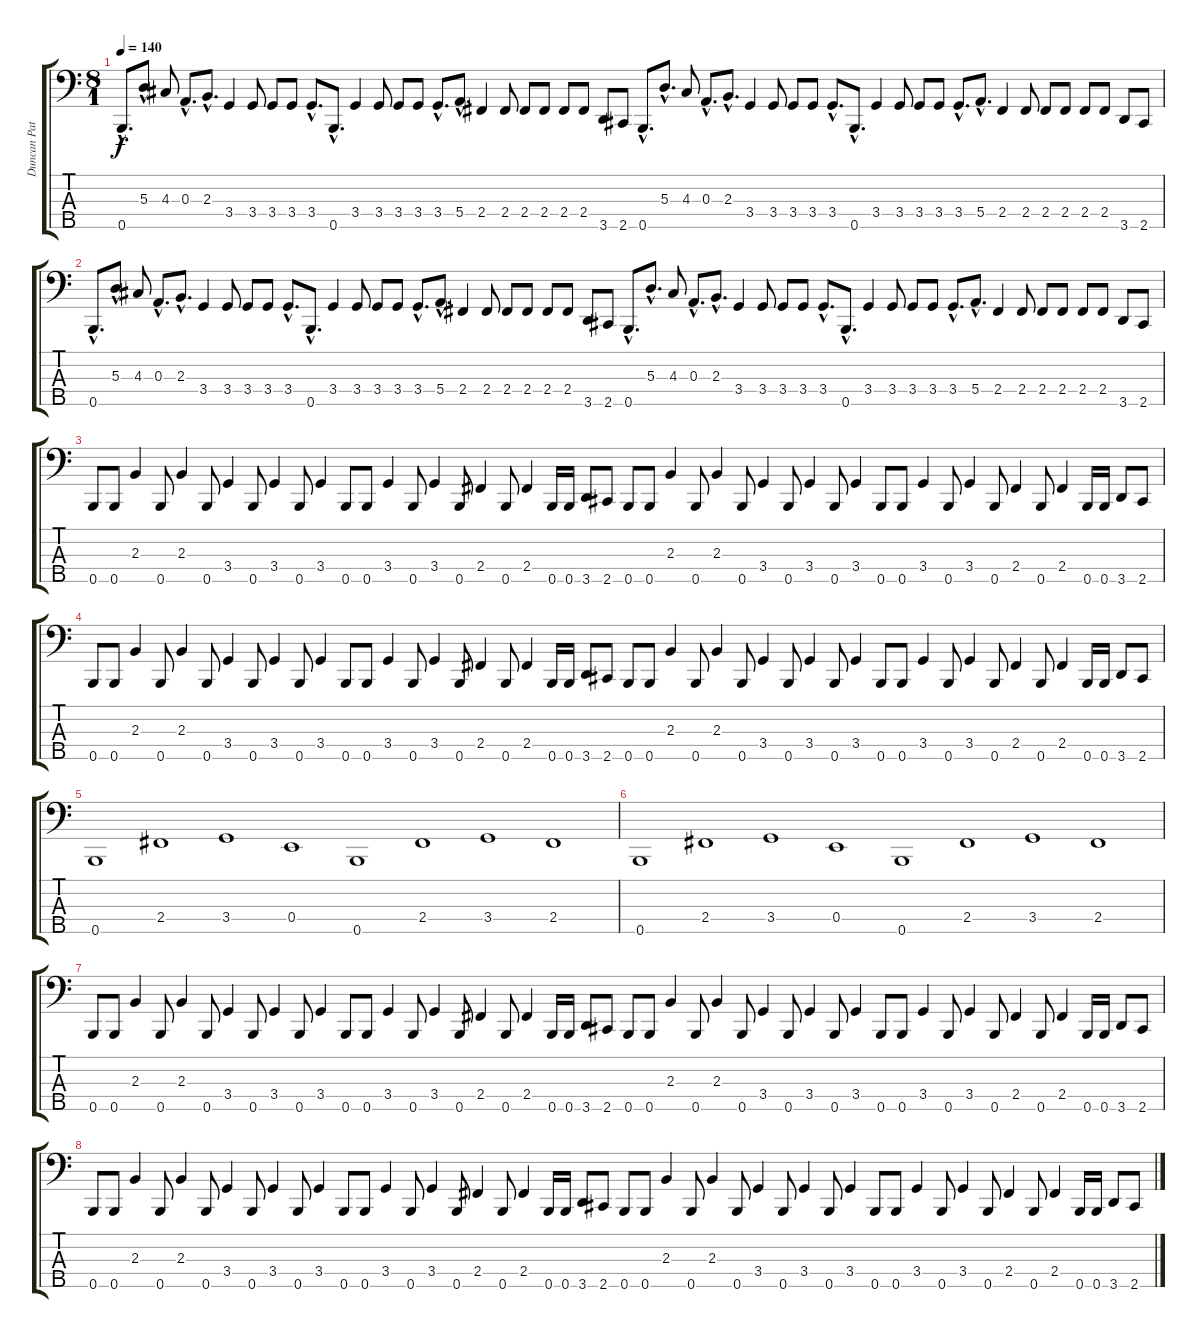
\track ("Duncan Patterson" "Duncan Pat") {instrument electricbasspick}
\staff {score tabs}
\tuning (G2 D2 A1 E1 B0) {hide}
\ts (8 1)
\tempo 140
\clef f4
\ks c
0.5{hac}.8{d dy f} 5.3{hac}.8{d} 4.3.8 0.3{hac}.8{d} 2.3{hac}.8{d} 3.4.4 3.4.8 3.4.8 3.4.8 3.4{hac}.8{d} 0.5{hac}.8{d} 3.4.4 3.4.8 3.4.8 3.4.8 3.4{hac}.8{d} 5.4{hac}.8{d} 2.4.4 2.4.8 2.4.8 2.4.8 2.4.8 2.4.8 3.5.8 2.5.8 0.5{hac}.8{d} 5.3{hac}.8{d} 4.3.8 0.3{hac}.8{d} 2.3{hac}.8{d} 3.4.4 3.4.8 3.4.8 3.4.8 3.4{hac}.8{d} 0.5{hac}.8{d} 3.4.4 3.4.8 3.4.8 3.4.8 3.4{hac}.8{d} 5.4{hac}.8{d} 2.4.4 2.4.8 2.4.8 2.4.8 2.4.8 2.4.8 3.5.8 2.5.8 |
0.5{hac}.8{d} 5.3{hac}.8{d} 4.3.8 0.3{hac}.8{d} 2.3{hac}.8{d} 3.4.4 3.4.8 3.4.8 3.4.8 3.4{hac}.8{d} 0.5{hac}.8{d} 3.4.4 3.4.8 3.4.8 3.4.8 3.4{hac}.8{d} 5.4{hac}.8{d} 2.4.4 2.4.8 2.4.8 2.4.8 2.4.8 2.4.8 3.5.8 2.5.8 0.5{hac}.8{d} 5.3{hac}.8{d} 4.3.8 0.3{hac}.8{d} 2.3{hac}.8{d} 3.4.4 3.4.8 3.4.8 3.4.8 3.4{hac}.8{d} 0.5{hac}.8{d} 3.4.4 3.4.8 3.4.8 3.4.8 3.4{hac}.8{d} 5.4{hac}.8{d} 2.4.4 2.4.8 2.4.8 2.4.8 2.4.8 2.4.8 3.5.8 2.5.8 |
0.5.8 0.5.8 2.3.4 0.5.8 2.3.4 0.5.8 3.4.4 0.5.8 3.4.4 0.5.8 3.4.4 0.5.8 0.5.8 3.4.4 0.5.8 3.4.4 0.5.8 2.4.4 0.5.8 2.4.4 0.5.16 0.5.16 3.5.8 2.5.8 0.5.8 0.5.8 2.3.4 0.5.8 2.3.4 0.5.8 3.4.4 0.5.8 3.4.4 0.5.8 3.4.4 0.5.8 0.5.8 3.4.4 0.5.8 3.4.4 0.5.8 2.4.4 0.5.8 2.4.4 0.5.16 0.5.16 3.5.8 2.5.8 |
0.5.8 0.5.8 2.3.4 0.5.8 2.3.4 0.5.8 3.4.4 0.5.8 3.4.4 0.5.8 3.4.4 0.5.8 0.5.8 3.4.4 0.5.8 3.4.4 0.5.8 2.4.4 0.5.8 2.4.4 0.5.16 0.5.16 3.5.8 2.5.8 0.5.8 0.5.8 2.3.4 0.5.8 2.3.4 0.5.8 3.4.4 0.5.8 3.4.4 0.5.8 3.4.4 0.5.8 0.5.8 3.4.4 0.5.8 3.4.4 0.5.8 2.4.4 0.5.8 2.4.4 0.5.16 0.5.16 3.5.8 2.5.8 |
0.5.1 2.4.1 3.4.1 0.4.1 0.5.1 2.4.1 3.4.1 2.4.1 |
0.5.1 2.4.1 3.4.1 0.4.1 0.5.1 2.4.1 3.4.1 2.4.1 |
0.5.8 0.5.8 2.3.4 0.5.8 2.3.4 0.5.8 3.4.4 0.5.8 3.4.4 0.5.8 3.4.4 0.5.8 0.5.8 3.4.4 0.5.8 3.4.4 0.5.8 2.4.4 0.5.8 2.4.4 0.5.16 0.5.16 3.5.8 2.5.8 0.5.8 0.5.8 2.3.4 0.5.8 2.3.4 0.5.8 3.4.4 0.5.8 3.4.4 0.5.8 3.4.4 0.5.8 0.5.8 3.4.4 0.5.8 3.4.4 0.5.8 2.4.4 0.5.8 2.4.4 0.5.16 0.5.16 3.5.8 2.5.8 |
0.5.8 0.5.8 2.3.4 0.5.8 2.3.4 0.5.8 3.4.4 0.5.8 3.4.4 0.5.8 3.4.4 0.5.8 0.5.8 3.4.4 0.5.8 3.4.4 0.5.8 2.4.4 0.5.8 2.4.4 0.5.16 0.5.16 3.5.8 2.5.8 0.5.8 0.5.8 2.3.4 0.5.8 2.3.4 0.5.8 3.4.4 0.5.8 3.4.4 0.5.8 3.4.4 0.5.8 0.5.8 3.4.4 0.5.8 3.4.4 0.5.8 2.4.4 0.5.8 2.4.4 0.5.16 0.5.16 3.5.8 2.5.8
